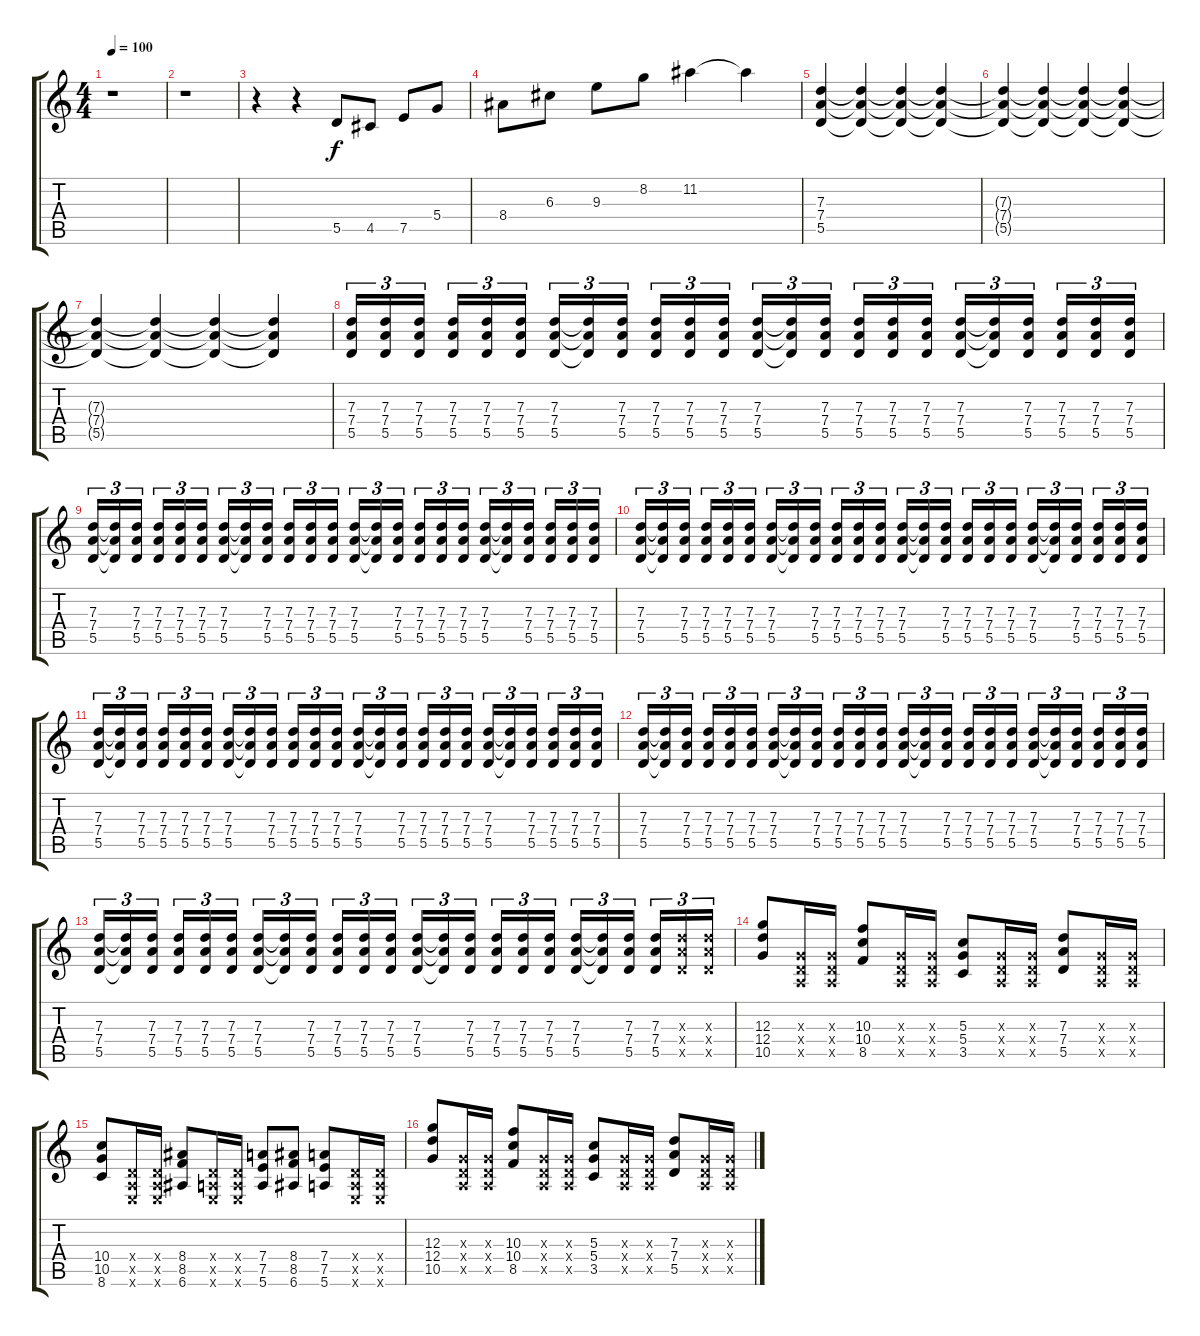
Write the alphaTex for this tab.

\track "" {instrument distortionguitar}
\staff {score tabs}
\tuning (E4 B3 G3 D3 A2 E2) {hide}
\ts (4 4)
\tempo 100
\clef g2
\ks c
r.1{dy f} |
r.1 |
r.4 r.4 5.5.8 4.5.8 7.5.8 5.4.8 |
8.4.8 6.3.8 9.3.8 8.2.8 11.2.4 11.2{t}.4 |
(7.3 7.4 5.5).4 (7.3{t} 7.4{t} 5.5{t}).4 (7.3{t} 7.4{t} 5.5{t}).4 (7.3{t} 7.4{t} 5.5{t}).4 |
(7.3{t} 7.4{t} 5.5{t}).4 (7.3{t} 7.4{t} 5.5{t}).4 (7.3{t} 7.4{t} 5.5{t}).4 (7.3{t} 7.4{t} 5.5{t}).4 |
(7.3{t} 7.4{t} 5.5{t}).4 (7.3{t} 7.4{t} 5.5{t}).4 (7.3{t} 7.4{t} 5.5{t}).4 (7.3{t} 7.4{t} 5.5{t}).4 |
(7.3 7.4 5.5).16{tu (3 2)} (7.3 7.4 5.5).16{tu (3 2)} (7.3 7.4 5.5).16{tu (3 2)} (7.3 7.4 5.5).16{tu (3 2)} (7.3 7.4 5.5).16{tu (3 2)} (7.3 7.4 5.5).16{tu (3 2)} (7.3 7.4 5.5).16{tu (3 2)} (7.3{t} 7.4{t} 5.5{t}).16{tu (3 2)} (7.3 7.4 5.5).16{tu (3 2)} (7.3 7.4 5.5).16{tu (3 2)} (7.3 7.4 5.5).16{tu (3 2)} (7.3 7.4 5.5).16{tu (3 2)} (7.3 7.4 5.5).16{tu (3 2)} (7.3{t} 7.4{t} 5.5{t}).16{tu (3 2)} (7.3 7.4 5.5).16{tu (3 2)} (7.3 7.4 5.5).16{tu (3 2)} (7.3 7.4 5.5).16{tu (3 2)} (7.3 7.4 5.5).16{tu (3 2)} (7.3 7.4 5.5).16{tu (3 2)} (7.3{t} 7.4{t} 5.5{t}).16{tu (3 2)} (7.3 7.4 5.5).16{tu (3 2)} (7.3 7.4 5.5).16{tu (3 2)} (7.3 7.4 5.5).16{tu (3 2)} (7.3 7.4 5.5).16{tu (3 2)} |
(7.3 7.4 5.5).16{tu (3 2)} (7.3{t} 7.4{t} 5.5{t}).16{tu (3 2)} (7.3 7.4 5.5).16{tu (3 2)} (7.3 7.4 5.5).16{tu (3 2)} (7.3 7.4 5.5).16{tu (3 2)} (7.3 7.4 5.5).16{tu (3 2)} (7.3 7.4 5.5).16{tu (3 2)} (7.3{t} 7.4{t} 5.5{t}).16{tu (3 2)} (7.3 7.4 5.5).16{tu (3 2)} (7.3 7.4 5.5).16{tu (3 2)} (7.3 7.4 5.5).16{tu (3 2)} (7.3 7.4 5.5).16{tu (3 2)} (7.3 7.4 5.5).16{tu (3 2)} (7.3{t} 7.4{t} 5.5{t}).16{tu (3 2)} (7.3 7.4 5.5).16{tu (3 2)} (7.3 7.4 5.5).16{tu (3 2)} (7.3 7.4 5.5).16{tu (3 2)} (7.3 7.4 5.5).16{tu (3 2)} (7.3 7.4 5.5).16{tu (3 2)} (7.3{t} 7.4{t} 5.5{t}).16{tu (3 2)} (7.3 7.4 5.5).16{tu (3 2)} (7.3 7.4 5.5).16{tu (3 2)} (7.3 7.4 5.5).16{tu (3 2)} (7.3 7.4 5.5).16{tu (3 2)} |
(7.3 7.4 5.5).16{tu (3 2)} (7.3{t} 7.4{t} 5.5{t}).16{tu (3 2)} (7.3 7.4 5.5).16{tu (3 2)} (7.3 7.4 5.5).16{tu (3 2)} (7.3 7.4 5.5).16{tu (3 2)} (7.3 7.4 5.5).16{tu (3 2)} (7.3 7.4 5.5).16{tu (3 2)} (7.3{t} 7.4{t} 5.5{t}).16{tu (3 2)} (7.3 7.4 5.5).16{tu (3 2)} (7.3 7.4 5.5).16{tu (3 2)} (7.3 7.4 5.5).16{tu (3 2)} (7.3 7.4 5.5).16{tu (3 2)} (7.3 7.4 5.5).16{tu (3 2)} (7.3{t} 7.4{t} 5.5{t}).16{tu (3 2)} (7.3 7.4 5.5).16{tu (3 2)} (7.3 7.4 5.5).16{tu (3 2)} (7.3 7.4 5.5).16{tu (3 2)} (7.3 7.4 5.5).16{tu (3 2)} (7.3 7.4 5.5).16{tu (3 2)} (7.3{t} 7.4{t} 5.5{t}).16{tu (3 2)} (7.3 7.4 5.5).16{tu (3 2)} (7.3 7.4 5.5).16{tu (3 2)} (7.3 7.4 5.5).16{tu (3 2)} (7.3 7.4 5.5).16{tu (3 2)} |
(7.3 7.4 5.5).16{tu (3 2)} (7.3{t} 7.4{t} 5.5{t}).16{tu (3 2)} (7.3 7.4 5.5).16{tu (3 2)} (7.3 7.4 5.5).16{tu (3 2)} (7.3 7.4 5.5).16{tu (3 2)} (7.3 7.4 5.5).16{tu (3 2)} (7.3 7.4 5.5).16{tu (3 2)} (7.3{t} 7.4{t} 5.5{t}).16{tu (3 2)} (7.3 7.4 5.5).16{tu (3 2)} (7.3 7.4 5.5).16{tu (3 2)} (7.3 7.4 5.5).16{tu (3 2)} (7.3 7.4 5.5).16{tu (3 2)} (7.3 7.4 5.5).16{tu (3 2)} (7.3{t} 7.4{t} 5.5{t}).16{tu (3 2)} (7.3 7.4 5.5).16{tu (3 2)} (7.3 7.4 5.5).16{tu (3 2)} (7.3 7.4 5.5).16{tu (3 2)} (7.3 7.4 5.5).16{tu (3 2)} (7.3 7.4 5.5).16{tu (3 2)} (7.3{t} 7.4{t} 5.5{t}).16{tu (3 2)} (7.3 7.4 5.5).16{tu (3 2)} (7.3 7.4 5.5).16{tu (3 2)} (7.3 7.4 5.5).16{tu (3 2)} (7.3 7.4 5.5).16{tu (3 2)} |
(7.3 7.4 5.5).16{tu (3 2)} (7.3{t} 7.4{t} 5.5{t}).16{tu (3 2)} (7.3 7.4 5.5).16{tu (3 2)} (7.3 7.4 5.5).16{tu (3 2)} (7.3 7.4 5.5).16{tu (3 2)} (7.3 7.4 5.5).16{tu (3 2)} (7.3 7.4 5.5).16{tu (3 2)} (7.3{t} 7.4{t} 5.5{t}).16{tu (3 2)} (7.3 7.4 5.5).16{tu (3 2)} (7.3 7.4 5.5).16{tu (3 2)} (7.3 7.4 5.5).16{tu (3 2)} (7.3 7.4 5.5).16{tu (3 2)} (7.3 7.4 5.5).16{tu (3 2)} (7.3{t} 7.4{t} 5.5{t}).16{tu (3 2)} (7.3 7.4 5.5).16{tu (3 2)} (7.3 7.4 5.5).16{tu (3 2)} (7.3 7.4 5.5).16{tu (3 2)} (7.3 7.4 5.5).16{tu (3 2)} (7.3 7.4 5.5).16{tu (3 2)} (7.3{t} 7.4{t} 5.5{t}).16{tu (3 2)} (7.3 7.4 5.5).16{tu (3 2)} (7.3 7.4 5.5).16{tu (3 2)} (7.3 7.4 5.5).16{tu (3 2)} (7.3 7.4 5.5).16{tu (3 2)} |
(7.3 7.4 5.5).16{tu (3 2)} (7.3{t} 7.4{t} 5.5{t}).16{tu (3 2)} (7.3 7.4 5.5).16{tu (3 2)} (7.3 7.4 5.5).16{tu (3 2)} (7.3 7.4 5.5).16{tu (3 2)} (7.3 7.4 5.5).16{tu (3 2)} (7.3 7.4 5.5).16{tu (3 2)} (7.3{t} 7.4{t} 5.5{t}).16{tu (3 2)} (7.3 7.4 5.5).16{tu (3 2)} (7.3 7.4 5.5).16{tu (3 2)} (7.3 7.4 5.5).16{tu (3 2)} (7.3 7.4 5.5).16{tu (3 2)} (7.3 7.4 5.5).16{tu (3 2)} (7.3{t} 7.4{t} 5.5{t}).16{tu (3 2)} (7.3 7.4 5.5).16{tu (3 2)} (7.3 7.4 5.5).16{tu (3 2)} (7.3 7.4 5.5).16{tu (3 2)} (7.3 7.4 5.5).16{tu (3 2)} (7.3 7.4 5.5).16{tu (3 2)} (7.3{t} 7.4{t} 5.5{t}).16{tu (3 2)} (7.3 7.4 5.5).16{tu (3 2)} (7.3 7.4 5.5).16{tu (3 2)} (7.3{x} 7.4{x} 5.5{x}).16{tu (3 2)} (7.3{x} 7.4{x} 5.5{x}).16{tu (3 2)} |
(12.3 12.4 10.5).8 (0.3{x} 0.4{x} 0.5{x}).16 (0.3{x} 0.4{x} 0.5{x}).16 (10.3 10.4 8.5).8 (0.3{x} 0.4{x} 0.5{x}).16 (0.3{x} 0.4{x} 0.5{x}).16 (5.3 5.4 3.5).8 (0.3{x} 0.4{x} 0.5{x}).16 (0.3{x} 0.4{x} 0.5{x}).16 (7.3 7.4 5.5).8 (0.3{x} 0.4{x} 0.5{x}).16 (0.3{x} 0.4{x} 0.5{x}).16 |
(10.4 10.5 8.6).8 (0.4{x} 0.5{x} 0.6{x}).16 (0.4{x} 0.5{x} 0.6{x}).16 (8.4 8.5 6.6).8 (0.4{x} 0.5{x} 0.6{x}).16 (0.4{x} 0.5{x} 0.6{x}).16 (7.4 7.5 5.6).8 (8.4 8.5 6.6).8 (7.4 7.5 5.6).8 (0.4{x} 0.5{x} 0.6{x}).16 (0.4{x} 0.5{x} 0.6{x}).16 |
(12.3 12.4 10.5).8 (0.3{x} 0.4{x} 0.5{x}).16 (0.3{x} 0.4{x} 0.5{x}).16 (10.3 10.4 8.5).8 (0.3{x} 0.4{x} 0.5{x}).16 (0.3{x} 0.4{x} 0.5{x}).16 (5.3 5.4 3.5).8 (0.3{x} 0.4{x} 0.5{x}).16 (0.3{x} 0.4{x} 0.5{x}).16 (7.3 7.4 5.5).8 (0.3{x} 0.4{x} 0.5{x}).16 (0.3{x} 0.4{x} 0.5{x}).16
